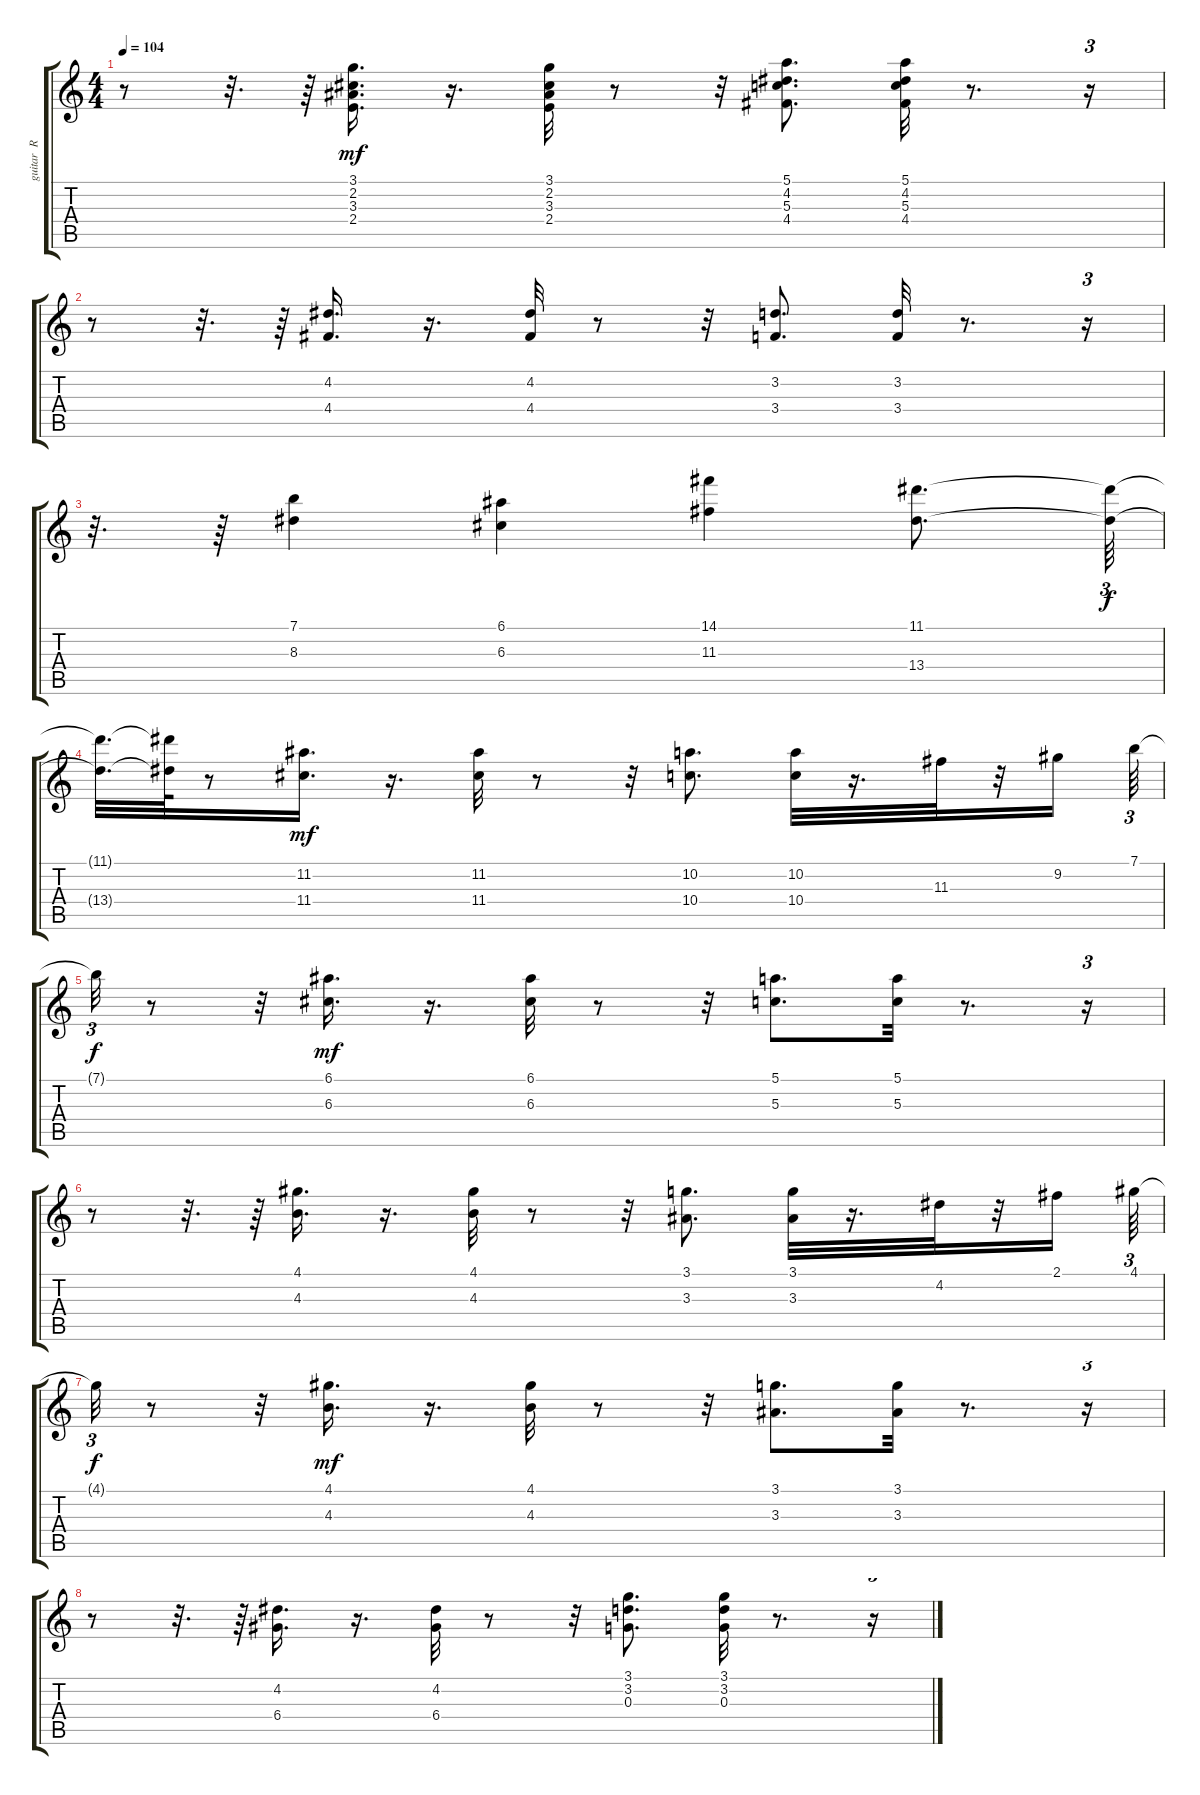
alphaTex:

\track ("guitar  R" "guitar  R") {instrument electricguitarjazz}
\staff {score tabs}
\tuning (E4 B3 G3 D3 A2 E2) {hide}
\ts (4 4)
\tempo 104
\clef g2
\ks c
r.8{dy mf} r.32{d} r.64 (3.1 2.2 3.3 2.4).16{d} r.16{d} (3.1 2.2 3.3 2.4).32 r.8 r.32 (5.1 4.2 5.3 4.4).8{d} (5.1 4.2 5.3 4.4).32 r.8{d} r.16{tu (3 2)} |
r.8 r.32{d} r.64 (4.2 4.4).16{d} r.16{d} (4.2 4.4).32 r.8 r.32 (3.2 3.4).8{d} (3.2 3.4).32 r.8{d} r.16{tu (3 2)} |
r.32{d} r.64 (7.1 8.3).4 (6.1 6.3).4 (14.1 11.3).4 (11.1 13.4).8{d} (11.1{t} 13.4{t}).64{tu (3 2) dy f} |
(11.1{t} 13.4{t}).32{d} (11.1{t} 13.4{t}).64 r.8 (11.2 11.4).16{d dy mf} r.16{d} (11.2 11.4).32 r.8 r.32 (10.2 10.4).8{d} (10.2 10.4).32 r.16{d} 11.3.32 r.32 9.2.16 7.1.64{tu (3 2)} |
7.1{t}.32{tu (3 2) dy f} r.8 r.32 (6.1 6.3).16{d dy mf} r.16{d} (6.1 6.3).32 r.8 r.32 (5.1 5.3).8{d} (5.1 5.3).32 r.8{d} r.16{tu (3 2)} |
r.8 r.32{d} r.64 (4.1 4.3).16{d} r.16{d} (4.1 4.3).32 r.8 r.32 (3.1 3.3).8{d} (3.1 3.3).32 r.16{d} 4.2.32 r.32 2.1.16 4.1.64{tu (3 2)} |
4.1{t}.32{tu (3 2) dy f} r.8 r.32 (4.1 4.3).16{d dy mf} r.16{d} (4.1 4.3).32 r.8 r.32 (3.1 3.3).8{d} (3.1 3.3).32 r.8{d} r.16{tu (3 2)} |
r.8 r.32{d} r.64 (4.2 6.4).16{d} r.16{d} (4.2 6.4).32 r.8 r.32 (3.1 3.2 0.3).8{d} (3.1 3.2 0.3).32 r.8{d} r.16{tu (3 2)}
